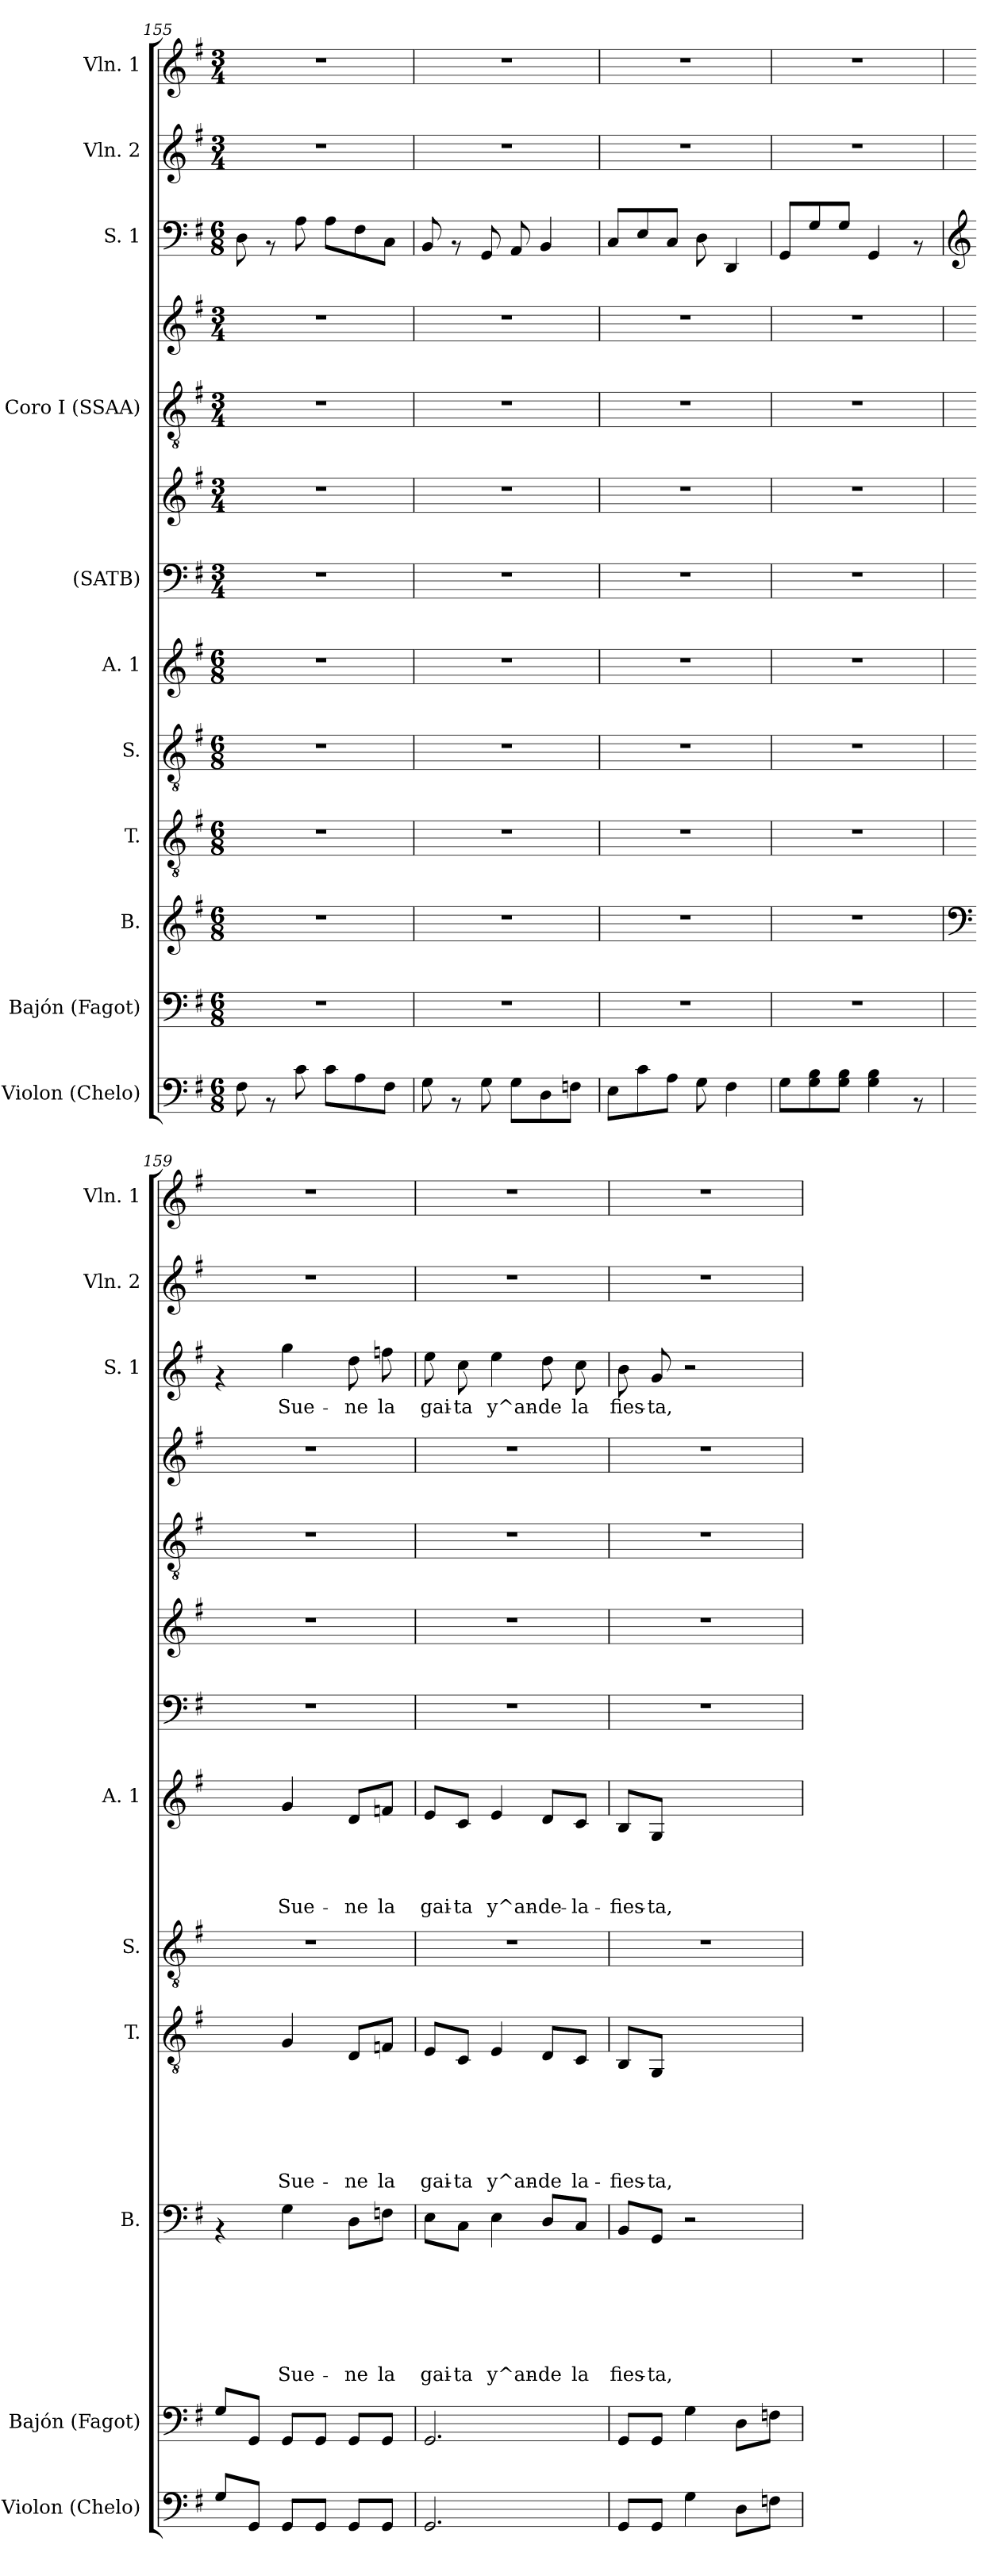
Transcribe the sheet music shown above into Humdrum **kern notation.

**kern	**kern	**kern	**text	**text	**text	**text	**text	**text	**text	**kern	**text	**text	**text	**text	**text	**text	**kern	**kern	**text	**text	**text	**text	**kern	**kern	**kern	**kern	**kern	**text	**kern	**kern
*part11	*part10	*part9	*part9	*part9	*part9	*part9	*part9	*part9	*part9	*part8	*part8	*part8	*part8	*part8	*part8	*part8	*part7	*part6	*part6	*part6	*part6	*part6	*part5	*part5	*part4	*part4	*part3	*part3	*part2	*part1
*staff13	*staff12	*staff11	*staff11	*staff11	*staff11	*staff11	*staff11	*staff11	*staff11	*staff10	*staff10	*staff10	*staff10	*staff10	*staff10	*staff10	*staff9	*staff8	*staff8	*staff8	*staff8	*staff8	*staff7	*staff6	*staff5	*staff4	*staff3	*staff3	*staff2	*staff1
*I"Violon (Chelo)	*I"Bajón (Fagot)	*I"B.	*	*	*	*	*	*	*	*I"T.	*	*	*	*	*	*	*I"S.	*I"A. 1	*	*	*	*	*I"(SATB)	*	*I"Coro I (SSAA)	*	*I"S. 1	*	*I"Vln. 2	*I"Vln. 1
*I'Violon (Chelo)	*I'Bajón (Fagot)	*I'B.	*	*	*	*	*	*	*	*I'T.	*	*	*	*	*	*	*I'S.	*I'A. 1	*	*	*	*	*	*	*	*	*I'S. 1	*	*I'Vln. 2	*I'Vln. 1
!!LO:LB:g=z
*clefF4	*clefF4	*clefG2	*	*	*	*	*	*	*	*clefGv2	*	*	*	*	*	*	*clefGv2	*clefG2	*	*	*	*	*clefF4	*clefG2	*clefGv2	*clefG2	*clefF4	*	*clefG2	*clefG2
*k[f#]	*k[f#]	*k[f#]	*	*	*	*	*	*	*	*k[f#]	*	*	*	*	*	*	*k[f#]	*k[f#]	*	*	*	*	*k[f#]	*k[f#]	*k[f#]	*k[f#]	*k[f#]	*	*k[f#]	*k[f#]
*G:	*G:	*G:	*	*	*	*	*	*	*	*G:	*	*	*	*	*	*	*G:	*G:	*	*	*	*	*G:	*G:	*G:	*G:	*G:	*	*G:	*G:
*M6/8	*M6/8	*M6/8	*	*	*	*	*	*	*	*M6/8	*	*	*	*	*	*	*M6/8	*M6/8	*	*	*	*	*M3/4	*M3/4	*M3/4	*M3/4	*M6/8	*	*M3/4	*M3/4
=155	=155	=155	=155	=155	=155	=155	=155	=155	=155	=155	=155	=155	=155	=155	=155	=155	=155	=155	=155	=155	=155	=155	=155	=155	=155	=155	=155	=155	=155	=155
8F#\	2.r	2.r	.	.	.	.	.	.	.	2.r	.	.	.	.	.	.	2.r	2.r	.	.	.	.	2.r	2.r	2.r	2.r	8D\	.	2.r	2.r
8rAA	.	.	.	.	.	.	.	.	.	.	.	.	.	.	.	.	.	.	.	.	.	.	.	.	.	.	8rAA	.	.	.
8c\	.	.	.	.	.	.	.	.	.	.	.	.	.	.	.	.	.	.	.	.	.	.	.	.	.	.	8A\	.	.	.
8c\L	.	.	.	.	.	.	.	.	.	.	.	.	.	.	.	.	.	.	.	.	.	.	.	.	.	.	8A\L	.	.	.
8A\	.	.	.	.	.	.	.	.	.	.	.	.	.	.	.	.	.	.	.	.	.	.	.	.	.	.	8F#\	.	.	.
8F#\J	.	.	.	.	.	.	.	.	.	.	.	.	.	.	.	.	.	.	.	.	.	.	.	.	.	.	8C\J	.	.	.
=156	=156	=156	=156	=156	=156	=156	=156	=156	=156	=156	=156	=156	=156	=156	=156	=156	=156	=156	=156	=156	=156	=156	=156	=156	=156	=156	=156	=156	=156	=156
8G\	2.r	2.r	.	.	.	.	.	.	.	2.r	.	.	.	.	.	.	2.r	2.r	.	.	.	.	2.r	2.r	2.r	2.r	8BB/	.	2.r	2.r
8rAA	.	.	.	.	.	.	.	.	.	.	.	.	.	.	.	.	.	.	.	.	.	.	.	.	.	.	8rAA	.	.	.
8G\	.	.	.	.	.	.	.	.	.	.	.	.	.	.	.	.	.	.	.	.	.	.	.	.	.	.	8GG/	.	.	.
8G\L	.	.	.	.	.	.	.	.	.	.	.	.	.	.	.	.	.	.	.	.	.	.	.	.	.	.	8AA/	.	.	.
8D\	.	.	.	.	.	.	.	.	.	.	.	.	.	.	.	.	.	.	.	.	.	.	.	.	.	.	4BB/	.	.	.
8Fn\J	.	.	.	.	.	.	.	.	.	.	.	.	.	.	.	.	.	.	.	.	.	.	.	.	.	.	.	.	.	.
=157	=157	=157	=157	=157	=157	=157	=157	=157	=157	=157	=157	=157	=157	=157	=157	=157	=157	=157	=157	=157	=157	=157	=157	=157	=157	=157	=157	=157	=157	=157
8E\L	2.r	2.r	.	.	.	.	.	.	.	2.r	.	.	.	.	.	.	2.r	2.r	.	.	.	.	2.r	2.r	2.r	2.r	8C/L	.	2.r	2.r
8c\	.	.	.	.	.	.	.	.	.	.	.	.	.	.	.	.	.	.	.	.	.	.	.	.	.	.	8E/	.	.	.
8A\J	.	.	.	.	.	.	.	.	.	.	.	.	.	.	.	.	.	.	.	.	.	.	.	.	.	.	8C/J	.	.	.
8G\	.	.	.	.	.	.	.	.	.	.	.	.	.	.	.	.	.	.	.	.	.	.	.	.	.	.	8D\	.	.	.
4F#\	.	.	.	.	.	.	.	.	.	.	.	.	.	.	.	.	.	.	.	.	.	.	.	.	.	.	4DD/	.	.	.
=158	=158	=158	=158	=158	=158	=158	=158	=158	=158	=158	=158	=158	=158	=158	=158	=158	=158	=158	=158	=158	=158	=158	=158	=158	=158	=158	=158	=158	=158	=158
8G\L	2.r	2.r	.	.	.	.	.	.	.	2.r	.	.	.	.	.	.	2.r	2.r	.	.	.	.	2.r	2.r	2.r	2.r	8GG/L	.	2.r	2.r
8G\ 8B\	.	.	.	.	.	.	.	.	.	.	.	.	.	.	.	.	.	.	.	.	.	.	.	.	.	.	8G/	.	.	.
8G\ 8B\J	.	.	.	.	.	.	.	.	.	.	.	.	.	.	.	.	.	.	.	.	.	.	.	.	.	.	8G/J	.	.	.
4G\ 4B\	.	.	.	.	.	.	.	.	.	.	.	.	.	.	.	.	.	.	.	.	.	.	.	.	.	.	4GG/	.	.	.
8rAA	.	.	.	.	.	.	.	.	.	.	.	.	.	.	.	.	.	.	.	.	.	.	.	.	.	.	8rAA	.	.	.
!!LO:PB:g=z
=159	=159	=159	=159	=159	=159	=159	=159	=159	=159	=159	=159	=159	=159	=159	=159	=159	=159	=159	=159	=159	=159	=159	=159	=159	=159	=159	=159	=159	=159	=159
*	*	*clefF4	*	*	*	*	*	*	*	*	*	*	*	*	*	*	*	*	*	*	*	*	*	*	*	*	*clefG2	*	*	*
8G/L	8G/L	4rAA	.	.	.	.	.	.	.	4ryy	.	.	.	.	.	.	2.r	4ryy	.	.	.	.	2.r	2.r	2.r	2.r	4rf	.	2.r	2.r
8GG/J	8GG/J	.	.	.	.	.	.	.	.	.	.	.	.	.	.	.	.	.	.	.	.	.	.	.	.	.	.	.	.	.
!	!	!	!	!	!	!	!	!	!LO:LY:b	!	!	!	!	!	!	!LO:LY:b	!	!	!	!	!	!LO:LY:b	!	!	!	!	!	!LO:LY:b	!	!
8GG/L	8GG/L	4G\	.	.	.	.	.	.	Sue-	4G/	.	.	.	.	.	Sue-	.	4g/	.	.	.	Sue-	.	.	.	.	4gg\	Sue-	.	.
8GG/J	8GG/J	.	.	.	.	.	.	.	.	.	.	.	.	.	.	.	.	.	.	.	.	.	.	.	.	.	.	.	.	.
!	!	!	!	!	!	!	!	!	!LO:LY:b	!	!	!	!	!	!	!LO:LY:b	!	!	!	!	!	!LO:LY:b	!	!	!	!	!	!LO:LY:b	!	!
8GG/L	8GG/L	8D\L	.	.	.	.	.	.	-ne	8D/L	.	.	.	.	.	-ne	.	8d/L	.	.	.	-ne	.	.	.	.	8dd\	-ne	.	.
!	!	!	!	!	!	!	!	!	!LO:LY:b	!	!	!	!	!	!	!LO:LY:b	!	!	!	!	!	!LO:LY:b	!	!	!	!	!	!LO:LY:b	!	!
8GG/J	8GG/J	8Fn\J	.	.	.	.	.	.	la	8Fn/J	.	.	.	.	.	la	.	8fn/J	.	.	.	la	.	.	.	.	8ffn\	la	.	.
=160	=160	=160	=160	=160	=160	=160	=160	=160	=160	=160	=160	=160	=160	=160	=160	=160	=160	=160	=160	=160	=160	=160	=160	=160	=160	=160	=160	=160	=160	=160
!	!	!	!	!	!	!	!	!	!LO:LY:b	!	!	!	!	!	!	!LO:LY:b	!	!	!	!	!	!LO:LY:b	!	!	!	!	!	!LO:LY:b	!	!
2.GG/	2.GG/	8E\L	.	.	.	.	.	.	gai-	8E/L	.	.	.	.	.	gai-	2.r	8e/L	.	.	.	gai-	2.r	2.r	2.r	2.r	8ee\	gai-	2.r	2.r
!	!	!	!	!	!	!	!	!	!LO:LY:b	!	!	!	!	!	!	!LO:LY:b	!	!	!	!	!	!LO:LY:b	!	!	!	!	!	!LO:LY:b	!	!
.	.	8C\J	.	.	.	.	.	.	-ta	8C/J	.	.	.	.	.	-ta	.	8c/J	.	.	.	-ta	.	.	.	.	8cc\	-ta	.	.
!	!	!	!	!	!	!	!	!	!LO:LY:b	!	!	!	!	!	!	!LO:LY:b	!	!	!	!	!	!LO:LY:b	!	!	!	!	!	!LO:LY:b	!	!
.	.	4E\	.	.	.	.	.	.	y^an-	4E/	.	.	.	.	.	y^an-	.	4e/	.	.	.	y^an-	.	.	.	.	4ee\	y^an-	.	.
!	!	!	!	!	!	!	!	!	!LO:LY:b	!	!	!	!	!	!	!LO:LY:b	!	!	!	!	!	!LO:LY:b	!	!	!	!	!	!LO:LY:b	!	!
.	.	8D/L	.	.	.	.	.	.	-de	8D/L	.	.	.	.	.	-de	.	8d/L	.	.	.	-de-	.	.	.	.	8dd\	-de	.	.
!	!	!	!	!	!	!	!	!	!LO:LY:b	!	!	!	!	!	!	!LO:LY:b	!	!	!	!	!	!LO:LY:b	!	!	!	!	!	!LO:LY:b	!	!
.	.	8C/J	.	.	.	.	.	.	la	8C/J	.	.	.	.	.	la-	.	8c/J	.	.	.	-la-	.	.	.	.	8cc\	la	.	.
=161	=161	=161	=161	=161	=161	=161	=161	=161	=161	=161	=161	=161	=161	=161	=161	=161	=161	=161	=161	=161	=161	=161	=161	=161	=161	=161	=161	=161	=161	=161
!	!	!	!	!	!	!	!	!	!LO:LY:b	!	!	!	!	!	!	!LO:LY:b	!	!	!	!	!	!LO:LY:b	!	!	!	!	!	!LO:LY:b	!	!
8GG/L	8GG/L	8BB/L	.	.	.	.	.	.	fies-	8BB/L	.	.	.	.	.	-fies-	2.r	8B/L	.	.	.	-fies-	2.r	2.r	2.r	2.r	8b\	fies-	2.r	2.r
!	!	!	!	!	!	!	!	!	!LO:LY:b	!	!	!	!	!	!	!LO:LY:b	!	!	!	!	!	!LO:LY:b	!	!	!	!	!	!LO:LY:b	!	!
8GG/J	8GG/J	8GG/J	.	.	.	.	.	.	-ta,	8GG/J	.	.	.	.	.	-ta,	.	8G/J	.	.	.	-ta,	.	.	.	.	8g/	-ta,	.	.
4G\	4G\	2r	.	.	.	.	.	.	.	2ryy	.	.	.	.	.	.	.	2ryy	.	.	.	.	.	.	.	.	2r	.	.	.
8D\L	8D\L	.	.	.	.	.	.	.	.	.	.	.	.	.	.	.	.	.	.	.	.	.	.	.	.	.	.	.	.	.
8Fn\J	8Fn\J	.	.	.	.	.	.	.	.	.	.	.	.	.	.	.	.	.	.	.	.	.	.	.	.	.	.	.	.	.
=	=	=	=	=	=	=	=	=	=	=	=	=	=	=	=	=	=	=	=	=	=	=	=	=	=	=	=	=	=	=
*-	*-	*-	*-	*-	*-	*-	*-	*-	*-	*-	*-	*-	*-	*-	*-	*-	*-	*-	*-	*-	*-	*-	*-	*-	*-	*-	*-	*-	*-	*-
